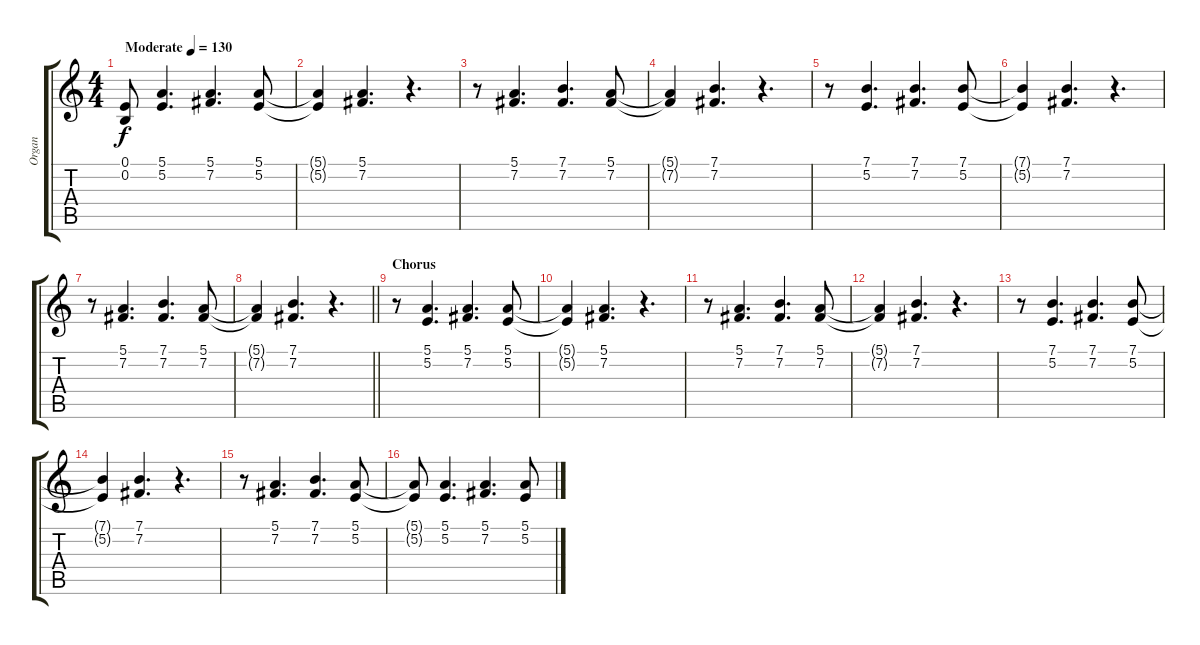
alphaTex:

\track ("Organ" "Organ") {instrument drawbarorgan}
\staff {score tabs}
\tuning (E4 B3 G3 D3 A2 E2) {hide}
\ts (4 4)
\tempo (130 "Moderate")
\clef g2
\ks c
(0.1 0.2).8{dy f instrument drawbarorgan} (5.1 5.2).4{d} (5.1 7.2).4{d} (5.1 5.2).8 |
(5.1{t} 5.2{t}).4 (5.1 7.2).4{d} r.4{d} |
r.8 (5.1 7.2).4{d} (7.1 7.2).4{d} (5.1 7.2).8 |
(5.1{t} 7.2{t}).4 (7.1 7.2).4{d} r.4{d} |
r.8 (7.1 5.2).4{d} (7.1 7.2).4{d} (7.1 5.2).8 |
(7.1{t} 5.2{t}).4 (7.1 7.2).4{d} r.4{d} |
r.8 (5.1 7.2).4{d} (7.1 7.2).4{d} (5.1 7.2).8 |
\barLineRight lightlight
(5.1{t} 7.2{t}).4 (7.1 7.2).4{d} r.4{d} |
\section ("" "Chorus")
r.8 (5.1 5.2).4{d} (5.1 7.2).4{d} (5.1 5.2).8 |
(5.1{t} 5.2{t}).4 (5.1 7.2).4{d} r.4{d} |
r.8 (5.1 7.2).4{d} (7.1 7.2).4{d} (5.1 7.2).8 |
(5.1{t} 7.2{t}).4 (7.1 7.2).4{d} r.4{d} |
r.8 (7.1 5.2).4{d} (7.1 7.2).4{d} (7.1 5.2).8 |
(7.1{t} 5.2{t}).4 (7.1 7.2).4{d} r.4{d} |
r.8 (5.1 7.2).4{d} (7.1 7.2).4{d} (5.1 5.2).8 |
(5.1{t} 5.2{t}).8 (5.1 5.2).4{d} (5.1 7.2).4{d} (5.1 5.2).8
